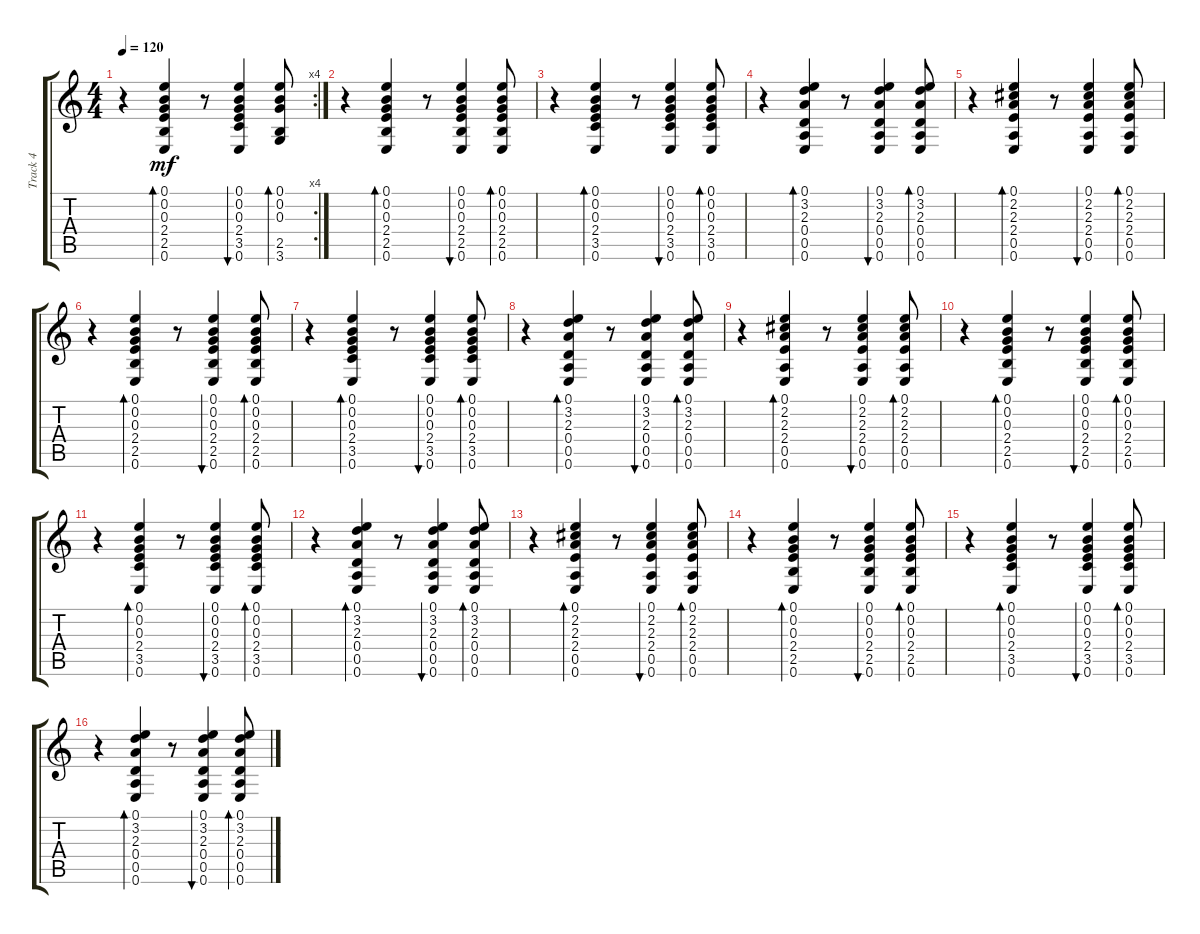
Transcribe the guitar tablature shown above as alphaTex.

\track ("Track 4" "Track 4") {instrument acousticguitarsteel}
\staff {score tabs}
\tuning (E4 B3 G3 D3 A2 E2) {hide}
\rc 4
\ts (4 4)
\tempo 120
\clef g2
\ks c
r.4{dy mf} (0.1 0.2 0.3 2.4 2.5 0.6).4{bd 30} r.8 (0.1 0.2 0.3 2.4 3.5 0.6).4{bu 60} (0.1 0.2 0.3 2.5 3.6).8{bd 60} |
r.4 (0.1 0.2 0.3 2.4 2.5 0.6).4{bd 30} r.8 (0.1 0.2 0.3 2.4 2.5 0.6).4{bu 60} (0.1 0.2 0.3 2.4 2.5 0.6).8{bd 60} |
r.4 (0.1 0.2 0.3 2.4 3.5 0.6).4{bd 30} r.8 (0.1 0.2 0.3 2.4 3.5 0.6).4{bu 60} (0.1 0.2 0.3 2.4 3.5 0.6).8{bd 60} |
r.4 (0.1 3.2 2.3 0.4 0.5 0.6).4{bd 30} r.8 (0.1 3.2 2.3 0.4 0.5 0.6).4{bu 60} (0.1 3.2 2.3 0.4 0.5 0.6).8{bd 60} |
r.4 (0.1 2.2 2.3 2.4 0.5 0.6).4{bd 30} r.8 (0.1 2.2 2.3 2.4 0.5 0.6).4{bu 60} (0.1 2.2 2.3 2.4 0.5 0.6).8{bd 60} |
r.4 (0.1 0.2 0.3 2.4 2.5 0.6).4{bd 30} r.8 (0.1 0.2 0.3 2.4 2.5 0.6).4{bu 60} (0.1 0.2 0.3 2.4 2.5 0.6).8{bd 60} |
r.4 (0.1 0.2 0.3 2.4 3.5 0.6).4{bd 30} r.8 (0.1 0.2 0.3 2.4 3.5 0.6).4{bu 60} (0.1 0.2 0.3 2.4 3.5 0.6).8{bd 60} |
r.4 (0.1 3.2 2.3 0.4 0.5 0.6).4{bd 30} r.8 (0.1 3.2 2.3 0.4 0.5 0.6).4{bu 60} (0.1 3.2 2.3 0.4 0.5 0.6).8{bd 60} |
r.4 (0.1 2.2 2.3 2.4 0.5 0.6).4{bd 30} r.8 (0.1 2.2 2.3 2.4 0.5 0.6).4{bu 60} (0.1 2.2 2.3 2.4 0.5 0.6).8{bd 60} |
r.4 (0.1 0.2 0.3 2.4 2.5 0.6).4{bd 30} r.8 (0.1 0.2 0.3 2.4 2.5 0.6).4{bu 60} (0.1 0.2 0.3 2.4 2.5 0.6).8{bd 60} |
r.4 (0.1 0.2 0.3 2.4 3.5 0.6).4{bd 30} r.8 (0.1 0.2 0.3 2.4 3.5 0.6).4{bu 60} (0.1 0.2 0.3 2.4 3.5 0.6).8{bd 60} |
r.4 (0.1 3.2 2.3 0.4 0.5 0.6).4{bd 30} r.8 (0.1 3.2 2.3 0.4 0.5 0.6).4{bu 60} (0.1 3.2 2.3 0.4 0.5 0.6).8{bd 60} |
r.4 (0.1 2.2 2.3 2.4 0.5 0.6).4{bd 30} r.8 (0.1 2.2 2.3 2.4 0.5 0.6).4{bu 60} (0.1 2.2 2.3 2.4 0.5 0.6).8{bd 60} |
r.4 (0.1 0.2 0.3 2.4 2.5 0.6).4{bd 30} r.8 (0.1 0.2 0.3 2.4 2.5 0.6).4{bu 60} (0.1 0.2 0.3 2.4 2.5 0.6).8{bd 60} |
r.4 (0.1 0.2 0.3 2.4 3.5 0.6).4{bd 30} r.8 (0.1 0.2 0.3 2.4 3.5 0.6).4{bu 60} (0.1 0.2 0.3 2.4 3.5 0.6).8{bd 60} |
r.4 (0.1 3.2 2.3 0.4 0.5 0.6).4{bd 30} r.8 (0.1 3.2 2.3 0.4 0.5 0.6).4{bu 60} (0.1 3.2 2.3 0.4 0.5 0.6).8{bd 60}
